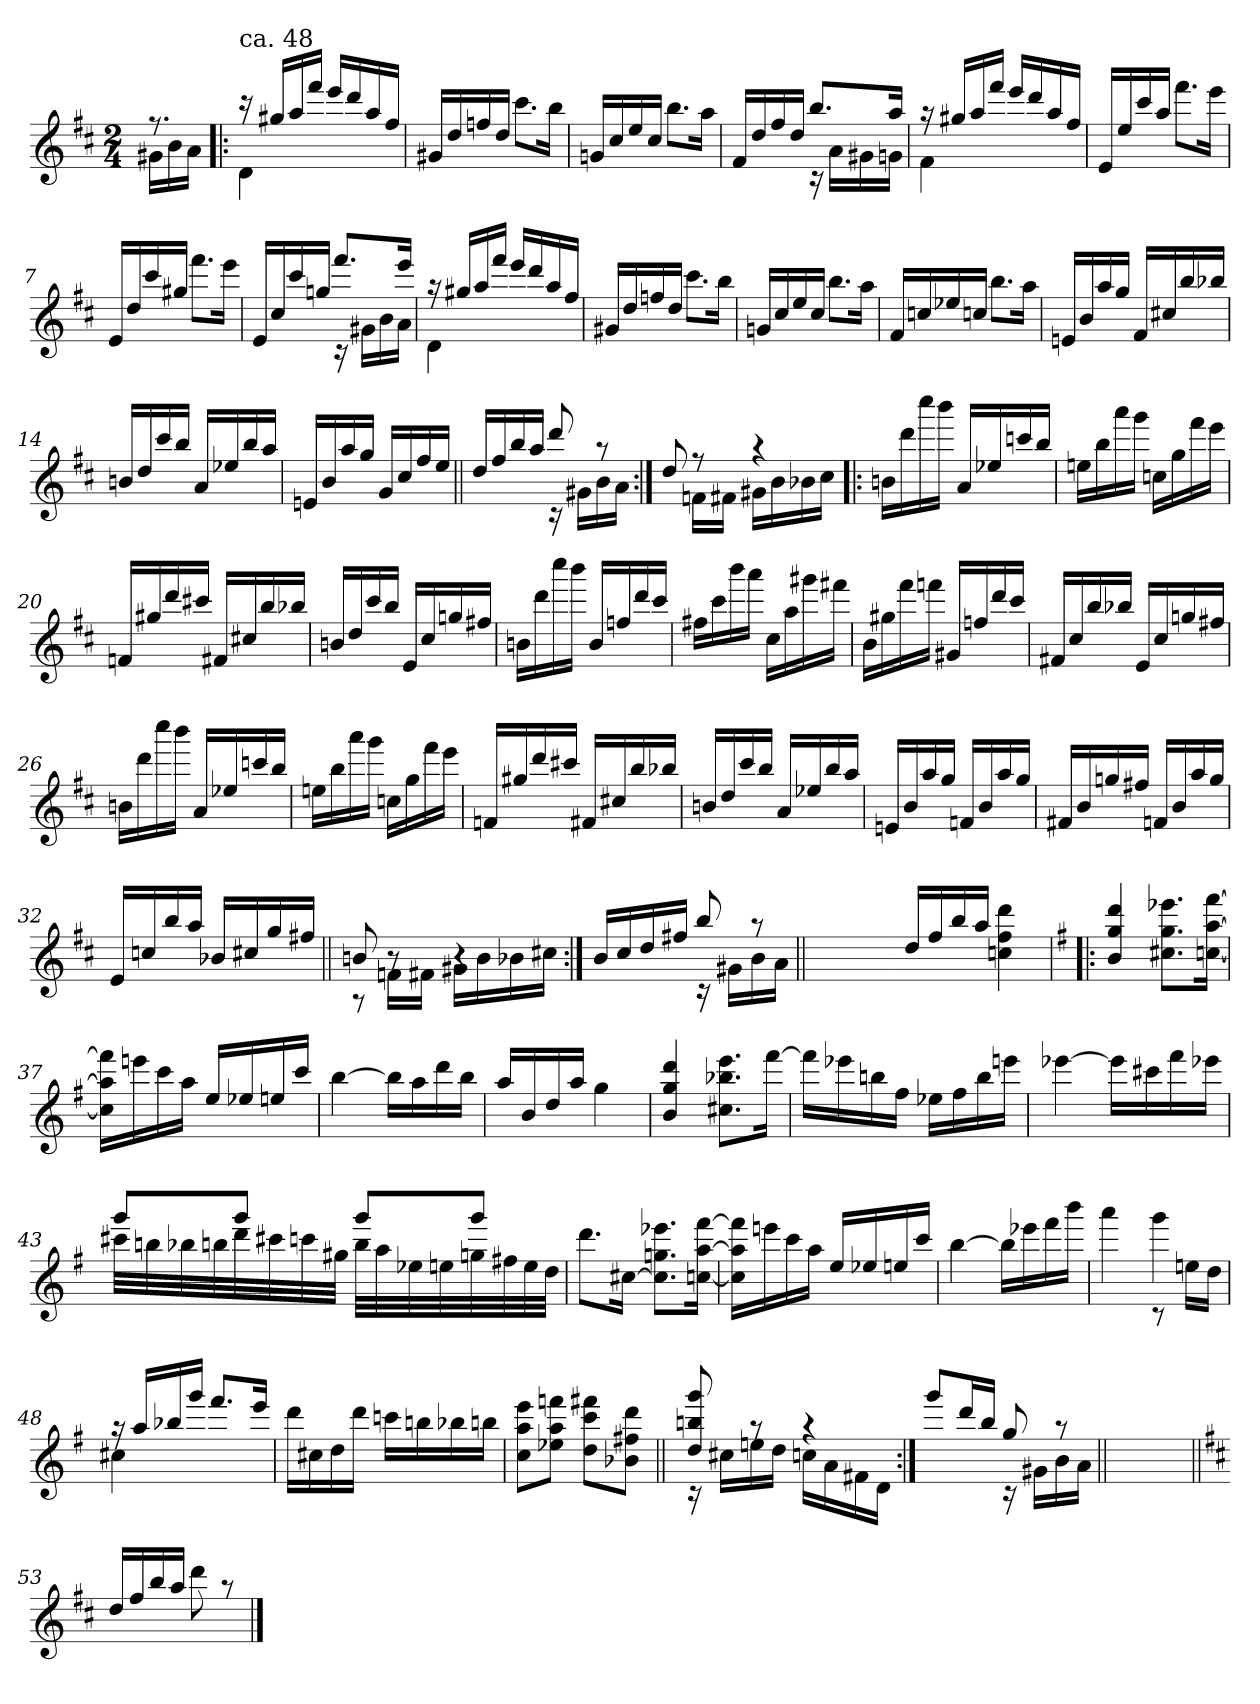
**kern
*part1
*staff1
*clefG2
*k[f#c#]
*D:
*M2/4
=
*^
8.r	16g#X!\LL
.	16b!\
.	16a!\JJ
=1!|:	=1!|:
*	*^
!LO:TX:a:t=ca. 48	!	!
16r	4d!\	4ryy
16gg#X/LL	.	.
16aa/	.	.
16fff#/JJ	.	.
16eee/LL	4ryy	4ryy
16ddd/	.	.
16aa/	.	.
16ff#/JJ	.	.
*	*v	*v
=2	=2
16g#X/LL	2ryy
16dd/	.
16ffn/	.
16dd/JJ	.
8.ccc#\L	.
16bb\Jk	.
=3	=3
16gn/LL	2ryy
16cc#/	.
16ee/	.
16cc#/JJ	.
8.bb\L	.
16aa\Jk	.
!!LO:LB:g=z	!!
=4	=4
*	*^
16f#/LL	4ryy	2ryy
16dd/	.	.
16ff#/	.	.
16dd/JJ	.	.
8.bb/L	16rc	.
.	16a!\LL	.
.	16g#X!\	.
16aa/Jk	16gn!\JJ	.
=5	=5	=5
16raa	4f#!\	4ryy
16gg#X/LL	.	.
16aa/	.	.
16fff#/JJ	.	.
16eee/LL	4ryy	4ryy
16ddd/	.	.
16aa/	.	.
16ff#/JJ	.	.
*	*v	*v
=6	=6
16e/LL	2ryy
16ee/	.
16ccc#/	.
16aa/JJ	.
8.fff#\L	.
16eee\Jk	.
=7	=7
16e/LL	2ryy
16dd/	.
16ccc#/	.
16gg#X/JJ	.
8.fff#\L	.
16eee\Jk	.
!!LO:LB:g=z	!!
=8	=8
*	*^
16e/LL	4ryy	4ryy
16cc#/	.	.
16ccc#/	.	.
16ggn/JJ	.	.
8.fff#/L	16rc	4ryy
.	16g#X!\LL	.
.	16b!\	.
16eee/Jk	16a!\JJ	.
=9	=9	=9
16raa	4d!\	2ryy
16gg#X/LL	.	.
16aa/	.	.
16fff#/JJ	.	.
16eee/LL	4ryy	.
16ddd/	.	.
16aa/	.	.
16ff#/JJ	.	.
*	*v	*v
=10	=10
16g#X/LL	2ryy
16dd/	.
16ffn/	.
16dd/JJ	.
8.ccc#\L	.
16bb\Jk	.
=11	=11
16gn/LL	2ryy
16cc#/	.
16ee/	.
16cc#/JJ	.
8.bb\L	.
16aa\Jk	.
!!LO:LB:g=z	!!
=12	=12
16f#/LL	2ryy
16ccn/	.
16ee-X/	.
16ccn/JJ	.
8.bb\L	.
16aa\Jk	.
=13	=13
16en/LL	4ryy
16b/	.
16aa/	.
16gg/JJ	.
16f#/LL	4ryy
16cc#X/	.
16bb/	.
16bb-X/JJ	.
=14	=14
16bn/LL	4ryy
16dd/	.
16ccc#/	.
16bb/JJ	.
16a/LL	4ryy
16ee-X/	.
16bb/	.
16aa/JJ	.
=15	=15
16en/LL	4ryy
16b/	.
16aa/	.
16gg/JJ	.
16g/LL	4ryy
16cc#/	.
16ff#/	.
16ee/JJ	.
!!LO:LB:g=z	!!
=16||	=16||
*	*^
16dd/LL	4ryy	2ryy
16ff#/	.	.
16bb/	.	.
16aa/JJ	.	.
8ddd/	16rc	.
.	16g#X!\LL	.
8raa	16b!\	.
.	16a!\JJ	.
=17:|!	=17:|!	=17:|!
8dd/	8ryy	4ryy
8r	16fn!\LL	.
.	16f#X!\JJ	.
4r	16g#X!\LL	4ryy
.	16b!\	.
.	16b-X!\	.
.	16cc#!\JJ	.
*	*v	*v
=18!|:	=18!|:
16bn\LL	4ryy
16ddd\	.
16cccc#\	.
16bbb\JJ	.
16a/LL	4ryy
16ee-X/	.
16cccn/	.
16bb/JJ	.
=19	=19
16een\LL	4ryy
16bb\	.
16aaa\	.
16ggg\JJ	.
16ccn\LL	4ryy
16gg\	.
16fff#\	.
16eee\JJ	.
!!LO:LB:g=z	!!
=20	=20
16fn/LL	4ryy
16gg#X/	.
16ddd/	.
16ccc#X/JJ	.
16f#X/LL	4ryy
16cc#X/	.
16bb/	.
16bb-X/JJ	.
=21	=21
16bn/LL	4ryy
16dd/	.
16ccc#/	.
16bb/JJ	.
16e/LL	4ryy
16cc#/	.
16ggn/	.
16ff#X/JJ	.
=22	=22
16bn\LL	4ryy
16ddd\	.
16cccc#\	.
16bbb\JJ	.
16b/LL	4ryy
16ffn/	.
16ddd/	.
16ccc#/JJ	.
=23	=23
16ff#X\LL	2ryy
16ccc#\	.
16bbb\	.
16aaa\JJ	.
16cc#\LL	.
16aa\	.
16ggg#X\	.
16fff#X\JJ	.
!!LO:LB:g=z	!!
=24	=24
16b\LL	4ryy
16gg#X\	.
16fff#\	.
16fffn\JJ	.
16g#X/LL	4ryy
16ffn/	.
16ddd/	.
16ccc#/JJ	.
=25	=25
16f#X/LL	2ryy
16cc#/	.
16bb/	.
16bb-X/JJ	.
16e/LL	.
16cc#/	.
16ggn/	.
16ff#X/JJ	.
=26	=26
16bn\LL	4ryy
16ddd\	.
16cccc#\	.
16bbb\JJ	.
16a/LL	4ryy
16ee-X/	.
16cccn/	.
16bb/JJ	.
=27	=27
16een\LL	4ryy
16bb\	.
16aaa\	.
16ggg\JJ	.
16ccn\LL	4ryy
16gg\	.
16fff#\	.
16eee\JJ	.
!!LO:LB:g=z	!!
=28	=28
16fn/LL	4ryy
16gg#X/	.
16ddd/	.
16ccc#X/JJ	.
16f#X/LL	4ryy
16cc#X/	.
16bb/	.
16bb-X/JJ	.
=29	=29
16bn/LL	4ryy
16dd/	.
16ccc#/	.
16bb/JJ	.
16a/LL	4ryy
16ee-X/	.
16bb/	.
16aa/JJ	.
=30	=30
16en/LL	4ryy
16b/	.
16aa/	.
16gg/JJ	.
16fn/LL	4ryy
16b/	.
16aa/	.
16gg/JJ	.
=31	=31
16f#X/LL	4ryy
16b/	.
16ggn/	.
16ff#X/JJ	.
16fn/LL	4ryy
16b/	.
16aa/	.
16gg/JJ	.
!!LO:PB:g=z	!!
=32	=32
16e/LL	4ryy
16ccn/	.
16bb/	.
16aa/JJ	.
16b-X/LL	4ryy
16cc#X/	.
16gg/	.
16ff#X/JJ	.
=33||	=33||
*	*^
8bn/	8rA	2ryy
8r	16fn!\LL	.
.	16f#X!\JJ	.
4r	16g#X!\LL	.
.	16b!\	.
.	16b-X!\	.
.	16cc#X!\JJ	.
=34:|!	=34:|!	=34:|!
16b/LL	4ryy	2ryy
16cc#/	.	.
16dd/	.	.
16ff#X/JJ	.	.
8bb/	16rc	.
.	16g#X!\LL	.
8raa	16b!\	.
.	16a!\JJ	.
*v	*v	*v
=34X341||
2ryy
!!LO:LB:g=z
=35-
*^
16dd/LL	4ryy
16ff#/	.
16bb/	.
16aa/JJ	.
4ccn\ 4ff#\ 4ddd\	4ryy
=36!|:	=36!|:
*k[f#]	*
*G:	*
4b/ 4gg/ 4ddd/	4ryy
8.cc#X\ 8.gg\ 8.eee-X\L	4ryy
[<16ccn\ [<16aa\ [<16fff#\Jk	.
=37	=37
16ccn\] 16aa\] 16fff#\]LL	2ryy
16eeen\	.
16ccc\	.
16aa\JJ	.
16ee/LL	.
16ee-X/	.
16een/	.
16ccc/JJ	.
=38	=38
[<4bb\	2ryy
16bb\LL]	.
16aa\	.
16ddd\	.
16bb\JJ	.
!!LO:LB:g=z	!!
=39	=39
16aa/LL	2ryy
16b/	.
16dd/	.
16aa/JJ	.
4gg\	.
=40	=40
4b/ 4gg/ 4ddd/	4ryy
8.cc#X\ 8.bb-X\ 8.eee\L	4ryy
[<16fff#\Jk	.
=41	=41
16fff#\LL]	4ryy
16eee-X\	.
16bbn\	.
16ff#\JJ	.
16ee-X\LL	4ryy
16ff#\	.
16bb\	.
16eeen\JJ	.
=42	=42
[<4eee-X\	4ryy
16eee-\LL]	4ryy
16ccc#X\	.
16fff#\	.
16eee-X\JJ	.
!!LO:LB:g=z	!!
=43	=43
*	*^
32ccc#X\LLL	8ryy	8ggg!/L
32bbn\	.	.
32bb-X\	.	.
32bbn\	.	.
32ddd\	8ryy	8ggg!/J
32ccc#X\	.	.
32cccn\	.	.
32gg#X\JJJ	.	.
32bb\LLL	8ryy	8ggg!/L
32aa\	.	.
32ee-X\	.	.
32een\	.	.
32ggn\	8ryy	8ggg!/J
32ff#X\	.	.
32ee\	.	.
32dd\JJJ	.	.
*	*v	*v
=44	=44
8.ddd\L	4ryy
[<16cc#X\Jk	.
8.cc#\] 8.ggn\ 8.eee-X\L	4ryy
[<16ccn\ [<16aa\ [<16fff#\Jk	.
=45	=45
16ccn\] 16aa\] 16fff#\]LL	2ryy
16eeen\	.
16ccc\	.
16aa\JJ	.
16ee/LL	.
16ee-X/	.
16een/	.
16ccc/JJ	.
=46	=46
[<4bb\	2ryy
16bb\LL]	.
16eee-X\	.
16fff#\	.
16bbb\JJ	.
!!LO:LB:g=z	!!
=47	=47
*	*^
4aaa\	4ryy	2ryy
4ggg\	8rc	.
.	16een!\LL	.
.	16dd!\JJ	.
=48	=48	=48
16raa	4cc#X!\	2ryy
16aa/LL	.	.
16bb-X/	.	.
16ggg/JJ	.	.
8.fff#/L	4ryy	.
16eee/Jk	.	.
*	*v	*v
=49	=49
16ddd\LL	4ryy
16cc#X\	.
16dd\	.
16ddd\JJ	.
16cccn\LL	4ryy
16bbn\	.
16bb-X\	.
16bbn\JJ	.
=50	=50
8cc\ 8aa\ 8eee\L	8ryy
8ee-X\ 8aa\ 8fffn\J	8ryy
8dd\ 8ccc\ 8fff#X\L	8ryy
8b-X\ 8ff#X\ 8ddd\J	8ryy
!!LO:LB:g=z	!!
=51||	=51||
*	*^
8dd/ 8bbn/ 8ggg/	16rc	4ryy
.	16cc#X!\LL	.
8raa	16een!\	.
.	16dd!\JJ	.
4raa	16ccn!\LL	4ryy
.	16a!\	.
.	16f#X!\	.
.	16d!\JJ	.
=52:|!	=52:|!	=52:|!
8ggg/L	4ryy	2ryy
16ddd/L	.	.
16bb/JJ	.	.
8gg/	16rc	.
.	16g#X!\LL	.
8raa	16b!\	.
.	16a!\JJ	.
*v	*v	*v
=52X522||
2ryy
=53||
*k[f#c#]
*D:
*^
16dd/LL	2ryy
16ff#/	.
16bb/	.
16aa/JJ	.
8ddd\	.
8raa	.
*v	*v
==
*-
